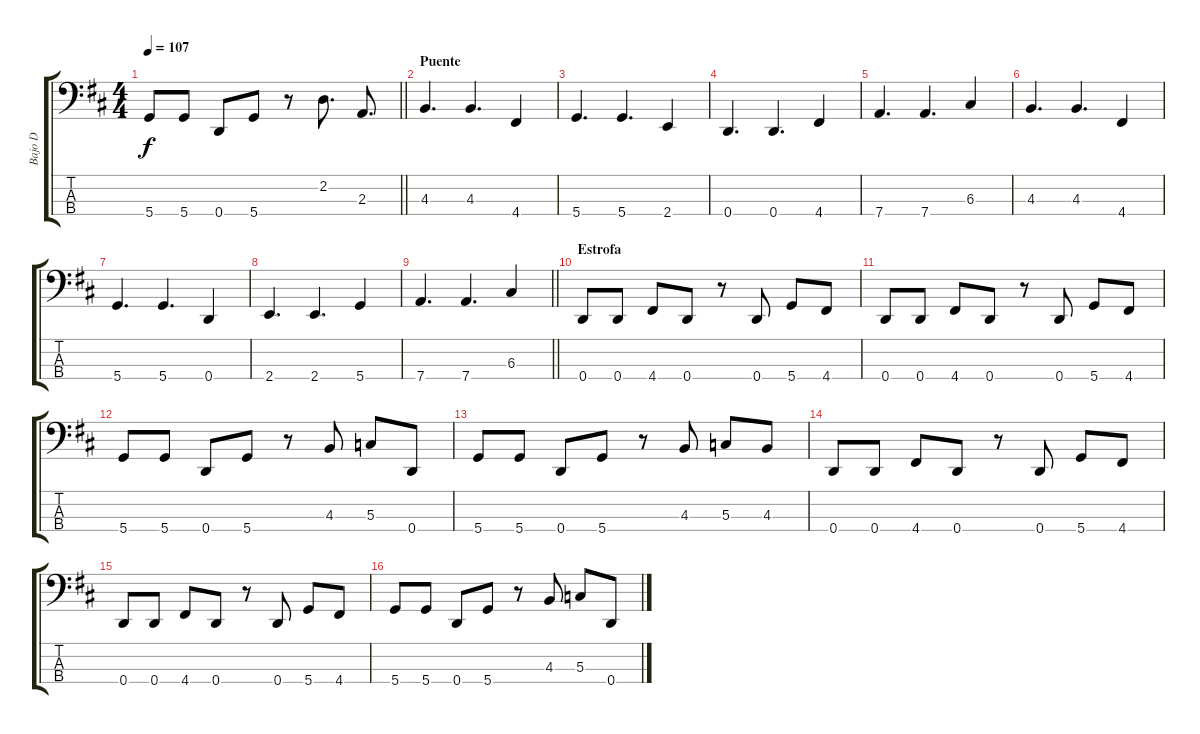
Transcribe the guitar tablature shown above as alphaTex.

\track ("Bajo D" "Bajo D") {instrument electricbassfinger}
\staff {score tabs}
\tuning (F2 C2 G1 D1) {hide}
\ts (4 4)
\tempo 107
\clef f4
\barLineRight lightlight
\ks d
5.4.8{dy f} 5.4.8 0.4.8 5.4.8 r.8 2.2.8{d} 2.3.8{d} |
\section ("" "Puente")
4.3.4{d} 4.3.4{d} 4.4.4 |
5.4.4{d} 5.4.4{d} 2.4.4 |
0.4.4{d} 0.4.4{d} 4.4.4 |
7.4.4{d} 7.4.4{d} 6.3.4 |
4.3.4{d} 4.3.4{d} 4.4.4 |
5.4.4{d} 5.4.4{d} 0.4.4 |
2.4.4{d} 2.4.4{d} 5.4.4 |
\barLineRight lightlight
7.4.4{d} 7.4.4{d} 6.3.4 |
\section ("" "Estrofa")
0.4.8 0.4.8 4.4.8 0.4.8 r.8 0.4.8 5.4.8 4.4.8 |
0.4.8 0.4.8 4.4.8 0.4.8 r.8 0.4.8 5.4.8 4.4.8 |
5.4.8 5.4.8 0.4.8 5.4.8 r.8 4.3.8 5.3.8 0.4.8 |
5.4.8 5.4.8 0.4.8 5.4.8 r.8 4.3.8 5.3.8 4.3.8 |
0.4.8 0.4.8 4.4.8 0.4.8 r.8 0.4.8 5.4.8 4.4.8 |
0.4.8 0.4.8 4.4.8 0.4.8 r.8 0.4.8 5.4.8 4.4.8 |
5.4.8 5.4.8 0.4.8 5.4.8 r.8 4.3.8 5.3.8 0.4.8
